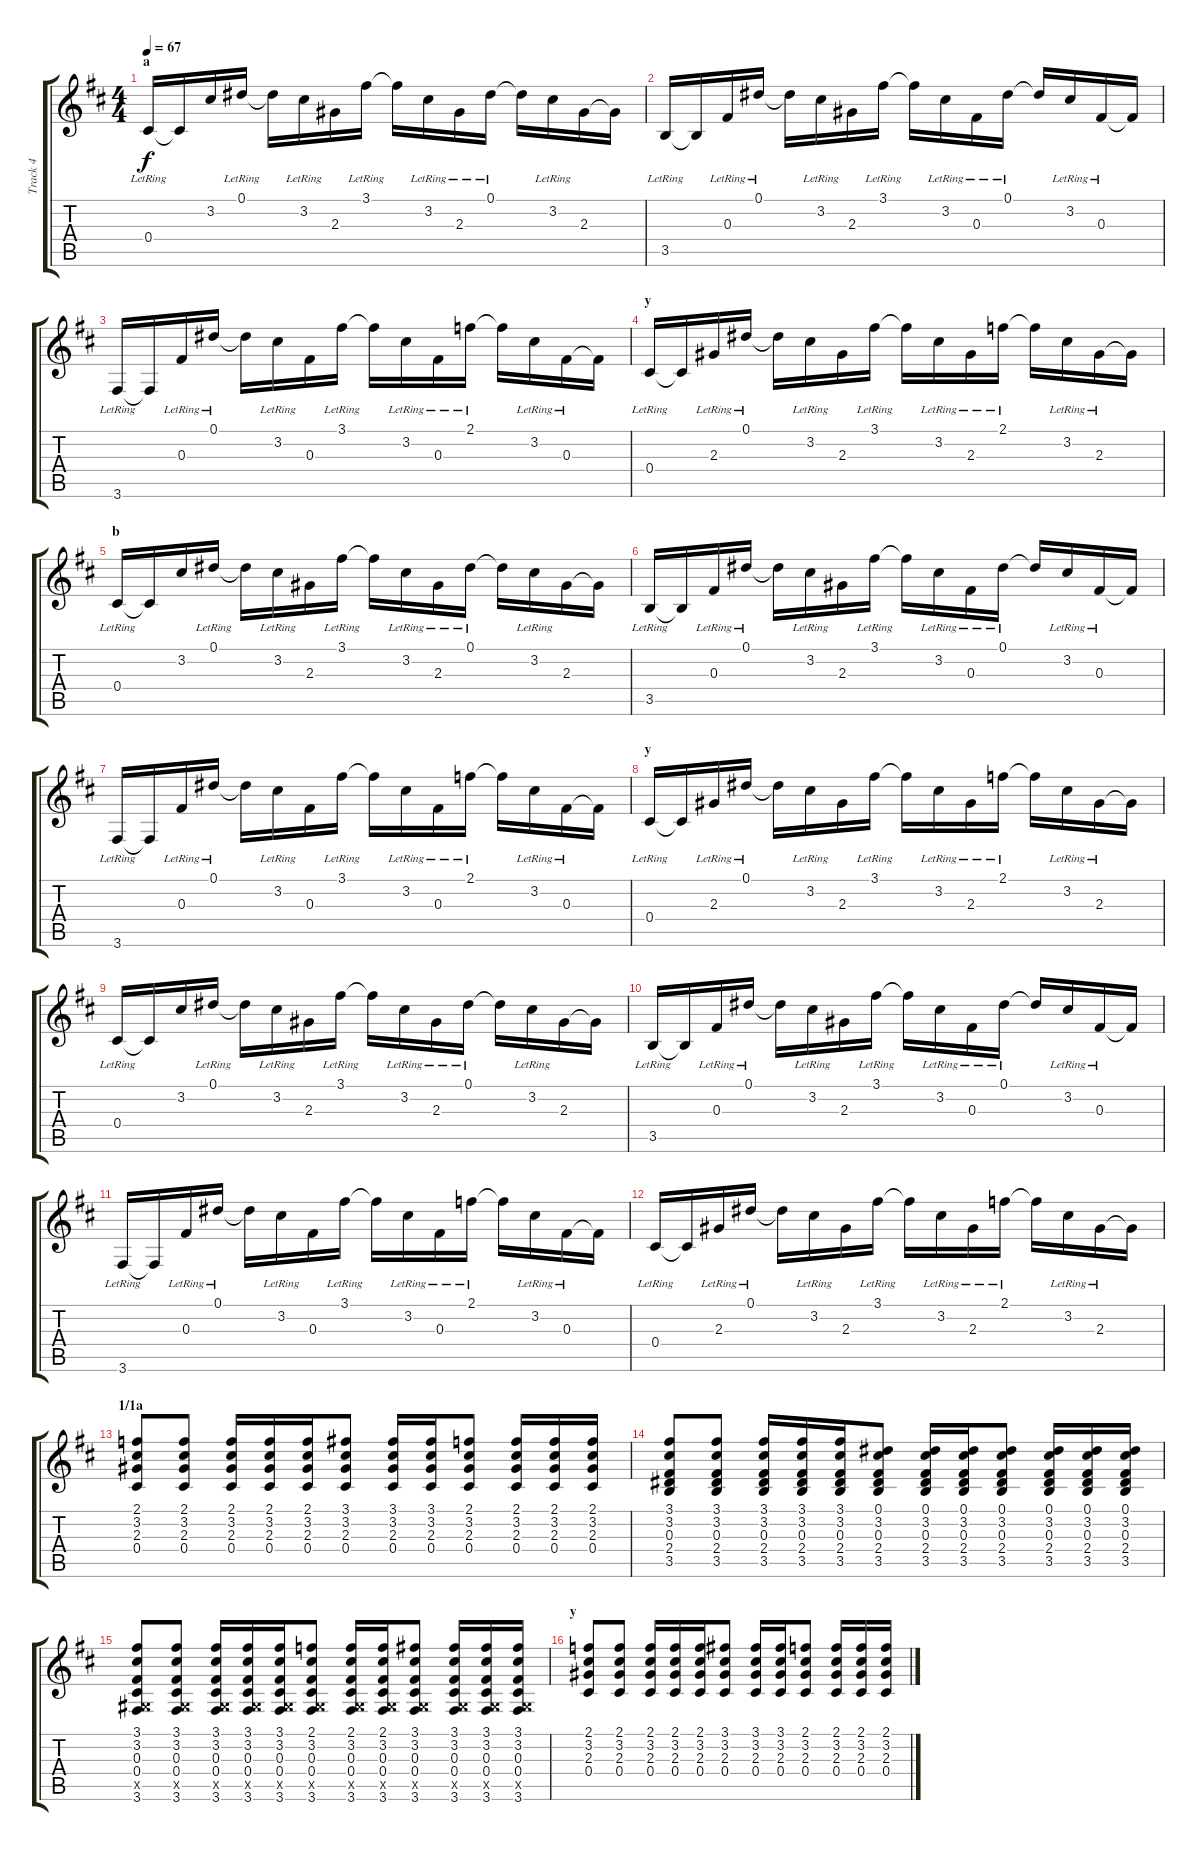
\track ("Track 4" "Track 4") {instrument acousticguitarsteel}
\staff {score tabs}
\tuning (Eb4 Bb3 Gb3 Db3 Ab2 Eb2) {hide}
\ts (4 4)
\section ("" "a")
\tempo 67
\clef g2
\ks d
0.4{lr}.16{dy f instrument acousticguitarsteel} 0.4{t}.16 3.2.16 0.1{lr}.16 0.1{t}.16 3.2{lr}.16 2.3.16 3.1{lr}.16 3.1{t}.16 3.2{lr}.16 2.3{lr}.16 0.1{lr}.16 0.1{t}.16 3.2{lr}.16 2.3.16 2.3{t}.16 |
3.5{lr}.16 3.5{t}.16 0.3{lr}.16 0.1{lr}.16 0.1{t}.16 3.2{lr}.16 2.3.16 3.1{lr}.16 3.1{t}.16 3.2{lr}.16 0.3{lr}.16 0.1{lr}.16 0.1{t}.16 3.2{lr}.16 0.3{lr}.16 0.3{t}.16 |
3.6{lr}.16 3.6{t}.16 0.3{lr}.16 0.1{lr}.16 0.1{t}.16 3.2{lr}.16 0.3.16 3.1{lr}.16 3.1{t}.16 3.2{lr}.16 0.3{lr}.16 2.1{lr}.16 2.1{t}.16 3.2{lr}.16 0.3{lr}.16 0.3{t}.16 |
\section ("" "y")
0.4{lr}.16 0.4{t}.16 2.3{lr}.16 0.1{lr}.16 0.1{t}.16 3.2{lr}.16 2.3.16 3.1{lr}.16 3.1{t}.16 3.2{lr}.16 2.3{lr}.16 2.1{lr}.16 2.1{t}.16 3.2{lr}.16 2.3{lr}.16 2.3{t}.16 |
\section ("" "b")
0.4{lr}.16 0.4{t}.16 3.2.16 0.1{lr}.16 0.1{t}.16 3.2{lr}.16 2.3.16 3.1{lr}.16 3.1{t}.16 3.2{lr}.16 2.3{lr}.16 0.1{lr}.16 0.1{t}.16 3.2{lr}.16 2.3.16 2.3{t}.16 |
3.5{lr}.16 3.5{t}.16 0.3{lr}.16 0.1{lr}.16 0.1{t}.16 3.2{lr}.16 2.3.16 3.1{lr}.16 3.1{t}.16 3.2{lr}.16 0.3{lr}.16 0.1{lr}.16 0.1{t}.16 3.2{lr}.16 0.3{lr}.16 0.3{t}.16 |
3.6{lr}.16 3.6{t}.16 0.3{lr}.16 0.1{lr}.16 0.1{t}.16 3.2{lr}.16 0.3.16 3.1{lr}.16 3.1{t}.16 3.2{lr}.16 0.3{lr}.16 2.1{lr}.16 2.1{t}.16 3.2{lr}.16 0.3{lr}.16 0.3{t}.16 |
\section ("" "y")
0.4{lr}.16 0.4{t}.16 2.3{lr}.16 0.1{lr}.16 0.1{t}.16 3.2{lr}.16 2.3.16 3.1{lr}.16 3.1{t}.16 3.2{lr}.16 2.3{lr}.16 2.1{lr}.16 2.1{t}.16 3.2{lr}.16 2.3{lr}.16 2.3{t}.16 |
0.4{lr}.16 0.4{t}.16 3.2.16 0.1{lr}.16 0.1{t}.16 3.2{lr}.16 2.3.16 3.1{lr}.16 3.1{t}.16 3.2{lr}.16 2.3{lr}.16 0.1{lr}.16 0.1{t}.16 3.2{lr}.16 2.3.16 2.3{t}.16 |
3.5{lr}.16 3.5{t}.16 0.3{lr}.16 0.1{lr}.16 0.1{t}.16 3.2{lr}.16 2.3.16 3.1{lr}.16 3.1{t}.16 3.2{lr}.16 0.3{lr}.16 0.1{lr}.16 0.1{t}.16 3.2{lr}.16 0.3{lr}.16 0.3{t}.16 |
3.6{lr}.16 3.6{t}.16 0.3{lr}.16 0.1{lr}.16 0.1{t}.16 3.2{lr}.16 0.3.16 3.1{lr}.16 3.1{t}.16 3.2{lr}.16 0.3{lr}.16 2.1{lr}.16 2.1{t}.16 3.2{lr}.16 0.3{lr}.16 0.3{t}.16 |
0.4{lr}.16 0.4{t}.16 2.3{lr}.16 0.1{lr}.16 0.1{t}.16 3.2{lr}.16 2.3.16 3.1{lr}.16 3.1{t}.16 3.2{lr}.16 2.3{lr}.16 2.1{lr}.16 2.1{t}.16 3.2{lr}.16 2.3{lr}.16 2.3{t}.16 |
\section ("" "1/1a")
(2.1 3.2 2.3 0.4).8 (2.1 3.2 2.3 0.4).8 (2.1 3.2 2.3 0.4).16 (2.1 3.2 2.3 0.4).16 (2.1 3.2 2.3 0.4).16 (3.1 3.2 2.3 0.4).8 (3.1 3.2 2.3 0.4).16 (3.1 3.2 2.3 0.4).16 (2.1 3.2 2.3 0.4).8 (2.1 3.2 2.3 0.4).16 (2.1 3.2 2.3 0.4).16 (2.1 3.2 2.3 0.4).16 |
(3.1 3.2 0.3 2.4 3.5).8 (3.1 3.2 0.3 2.4 3.5).8 (3.1 3.2 0.3 2.4 3.5).16 (3.1 3.2 0.3 2.4 3.5).16 (3.1 3.2 0.3 2.4 3.5).16 (0.1 3.2 0.3 2.4 3.5).8 (0.1 3.2 0.3 2.4 3.5).16 (0.1 3.2 0.3 2.4 3.5).16 (0.1 3.2 0.3 2.4 3.5).8 (0.1 3.2 0.3 2.4 3.5).16 (0.1 3.2 0.3 2.4 3.5).16 (0.1 3.2 0.3 2.4 3.5).16 |
(3.1 3.2 0.3 0.4 0.5{x} 3.6).8 (3.1 3.2 0.3 0.4 0.5{x} 3.6).8 (3.1 3.2 0.3 0.4 0.5{x} 3.6).16 (3.1 3.2 0.3 0.4 0.5{x} 3.6).16 (3.1 3.2 0.3 0.4 0.5{x} 3.6).16 (2.1 3.2 0.3 0.4 0.5{x} 3.6).8 (2.1 3.2 0.3 0.4 0.5{x} 3.6).16 (2.1 3.2 0.3 0.4 0.5{x} 3.6).16 (3.1 3.2 0.3 0.4 0.5{x} 3.6).8 (3.1 3.2 0.3 0.4 0.5{x} 3.6).16 (3.1 3.2 0.3 0.4 0.5{x} 3.6).16 (3.1 3.2 0.3 0.4 0.5{x} 3.6).16 |
\section ("" "y")
(2.1 3.2 2.3 0.4).8 (2.1 3.2 2.3 0.4).8 (2.1 3.2 2.3 0.4).16 (2.1 3.2 2.3 0.4).16 (2.1 3.2 2.3 0.4).16 (3.1 3.2 2.3 0.4).8 (3.1 3.2 2.3 0.4).16 (3.1 3.2 2.3 0.4).16 (2.1 3.2 2.3 0.4).8 (2.1 3.2 2.3 0.4).16 (2.1 3.2 2.3 0.4).16 (2.1 3.2 2.3 0.4).16
